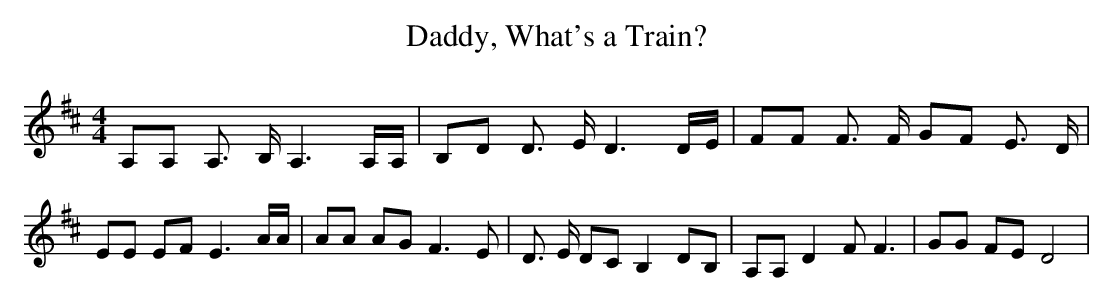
X:1
T:Daddy, What's a Train?
M:4/4
L:1/8
K:D
 A,A, A,3/2 B,/2 A,3 A,/2A,/2| B,D D3/2 E/2 D3 D/2E/2| FF F3/2 F/2 GF E3/2 D/2|\
 EE EF E3 A/2A/2| AA AG F3 E| D3/2 E/2 DC B,2 DB,| A,A, D2 F F3| GG FE D4|\
